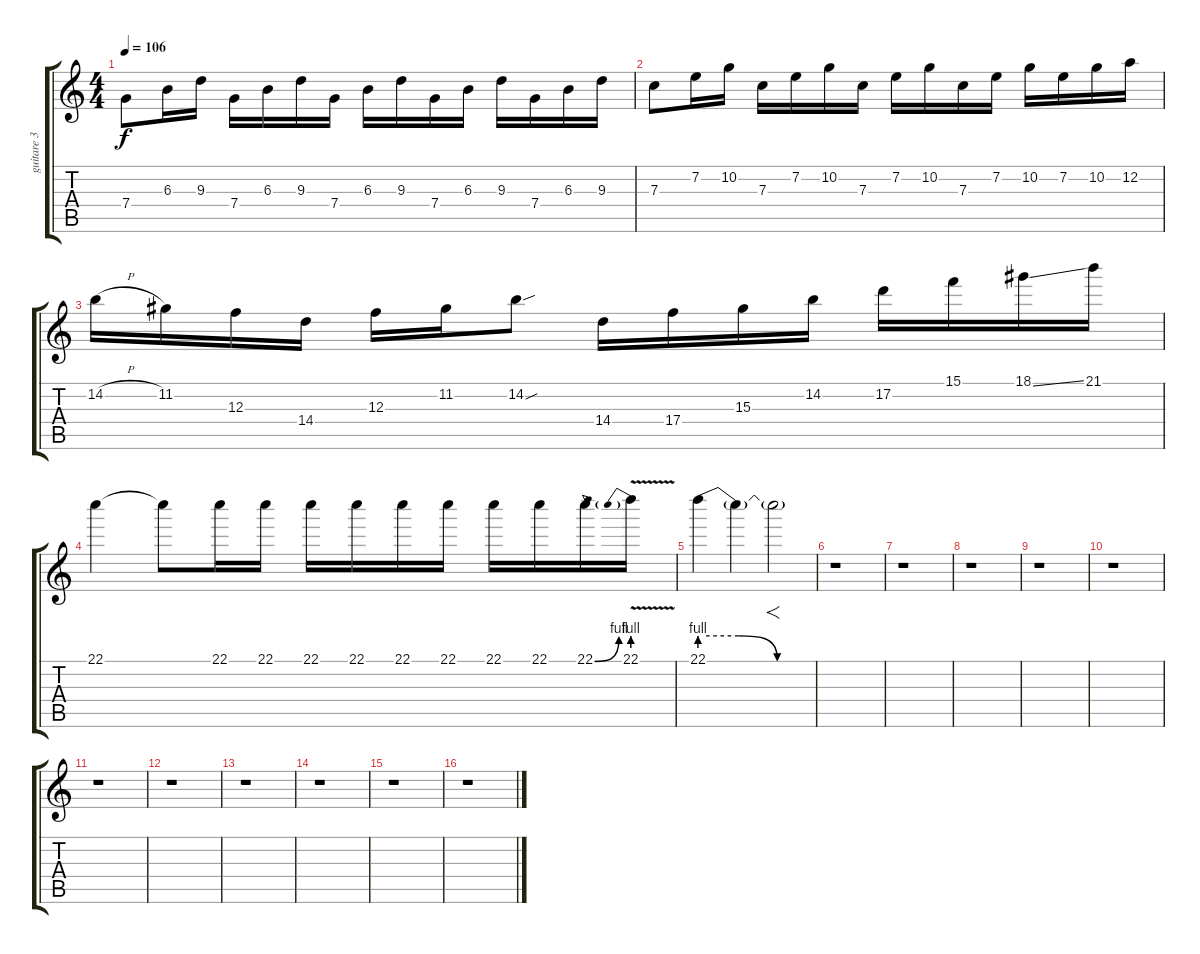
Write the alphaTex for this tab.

\track ("guitare 3" "guitare 3") {instrument distortionguitar}
\staff {score tabs}
\tuning (D4 A3 F3 C3 G2 D2) {hide}
\ts (4 4)
\tempo 106
\clef g2
\ks c
7.4.8{dy f} 6.3.16 9.3.16 7.4.16 6.3.16 9.3.16 7.4.16 6.3.16 9.3.16 7.4.16 6.3.16 9.3.16 7.4.16 6.3.16 9.3.16 |
7.3.8 7.2.16 10.2.16 7.3.16 7.2.16 10.2.16 7.3.16 7.2.16 10.2.16 7.3.16 7.2.16 10.2.16 7.2.16 10.2.16 12.2.16 |
14.2{h}.16 11.2.16 12.3.16 14.4.16 12.3.16 11.2.16 14.2{sou}.8 14.4.16 17.4.16 15.3.16 14.2.16 17.2.16 15.1.16 18.1{ss}.16 21.1.16 |
22.1.4 22.1{t}.8 22.1.16 22.1.16 22.1.16 22.1.16 22.1.16 22.1.16 22.1.16 22.1.16 22.1{be (bend 0 0 60 4)}.16 22.1{be (prebend 0 4 60 4) v}.16 |
22.1{be (custom 0 4 20 4 40 0 60 0)}.4 22.1{t}.4 22.1{t}.2{f} |
r.1 |
r.1 |
r.1 |
r.1 |
r.1 |
r.1 |
r.1 |
r.1 |
r.1 |
r.1 |
r.1
